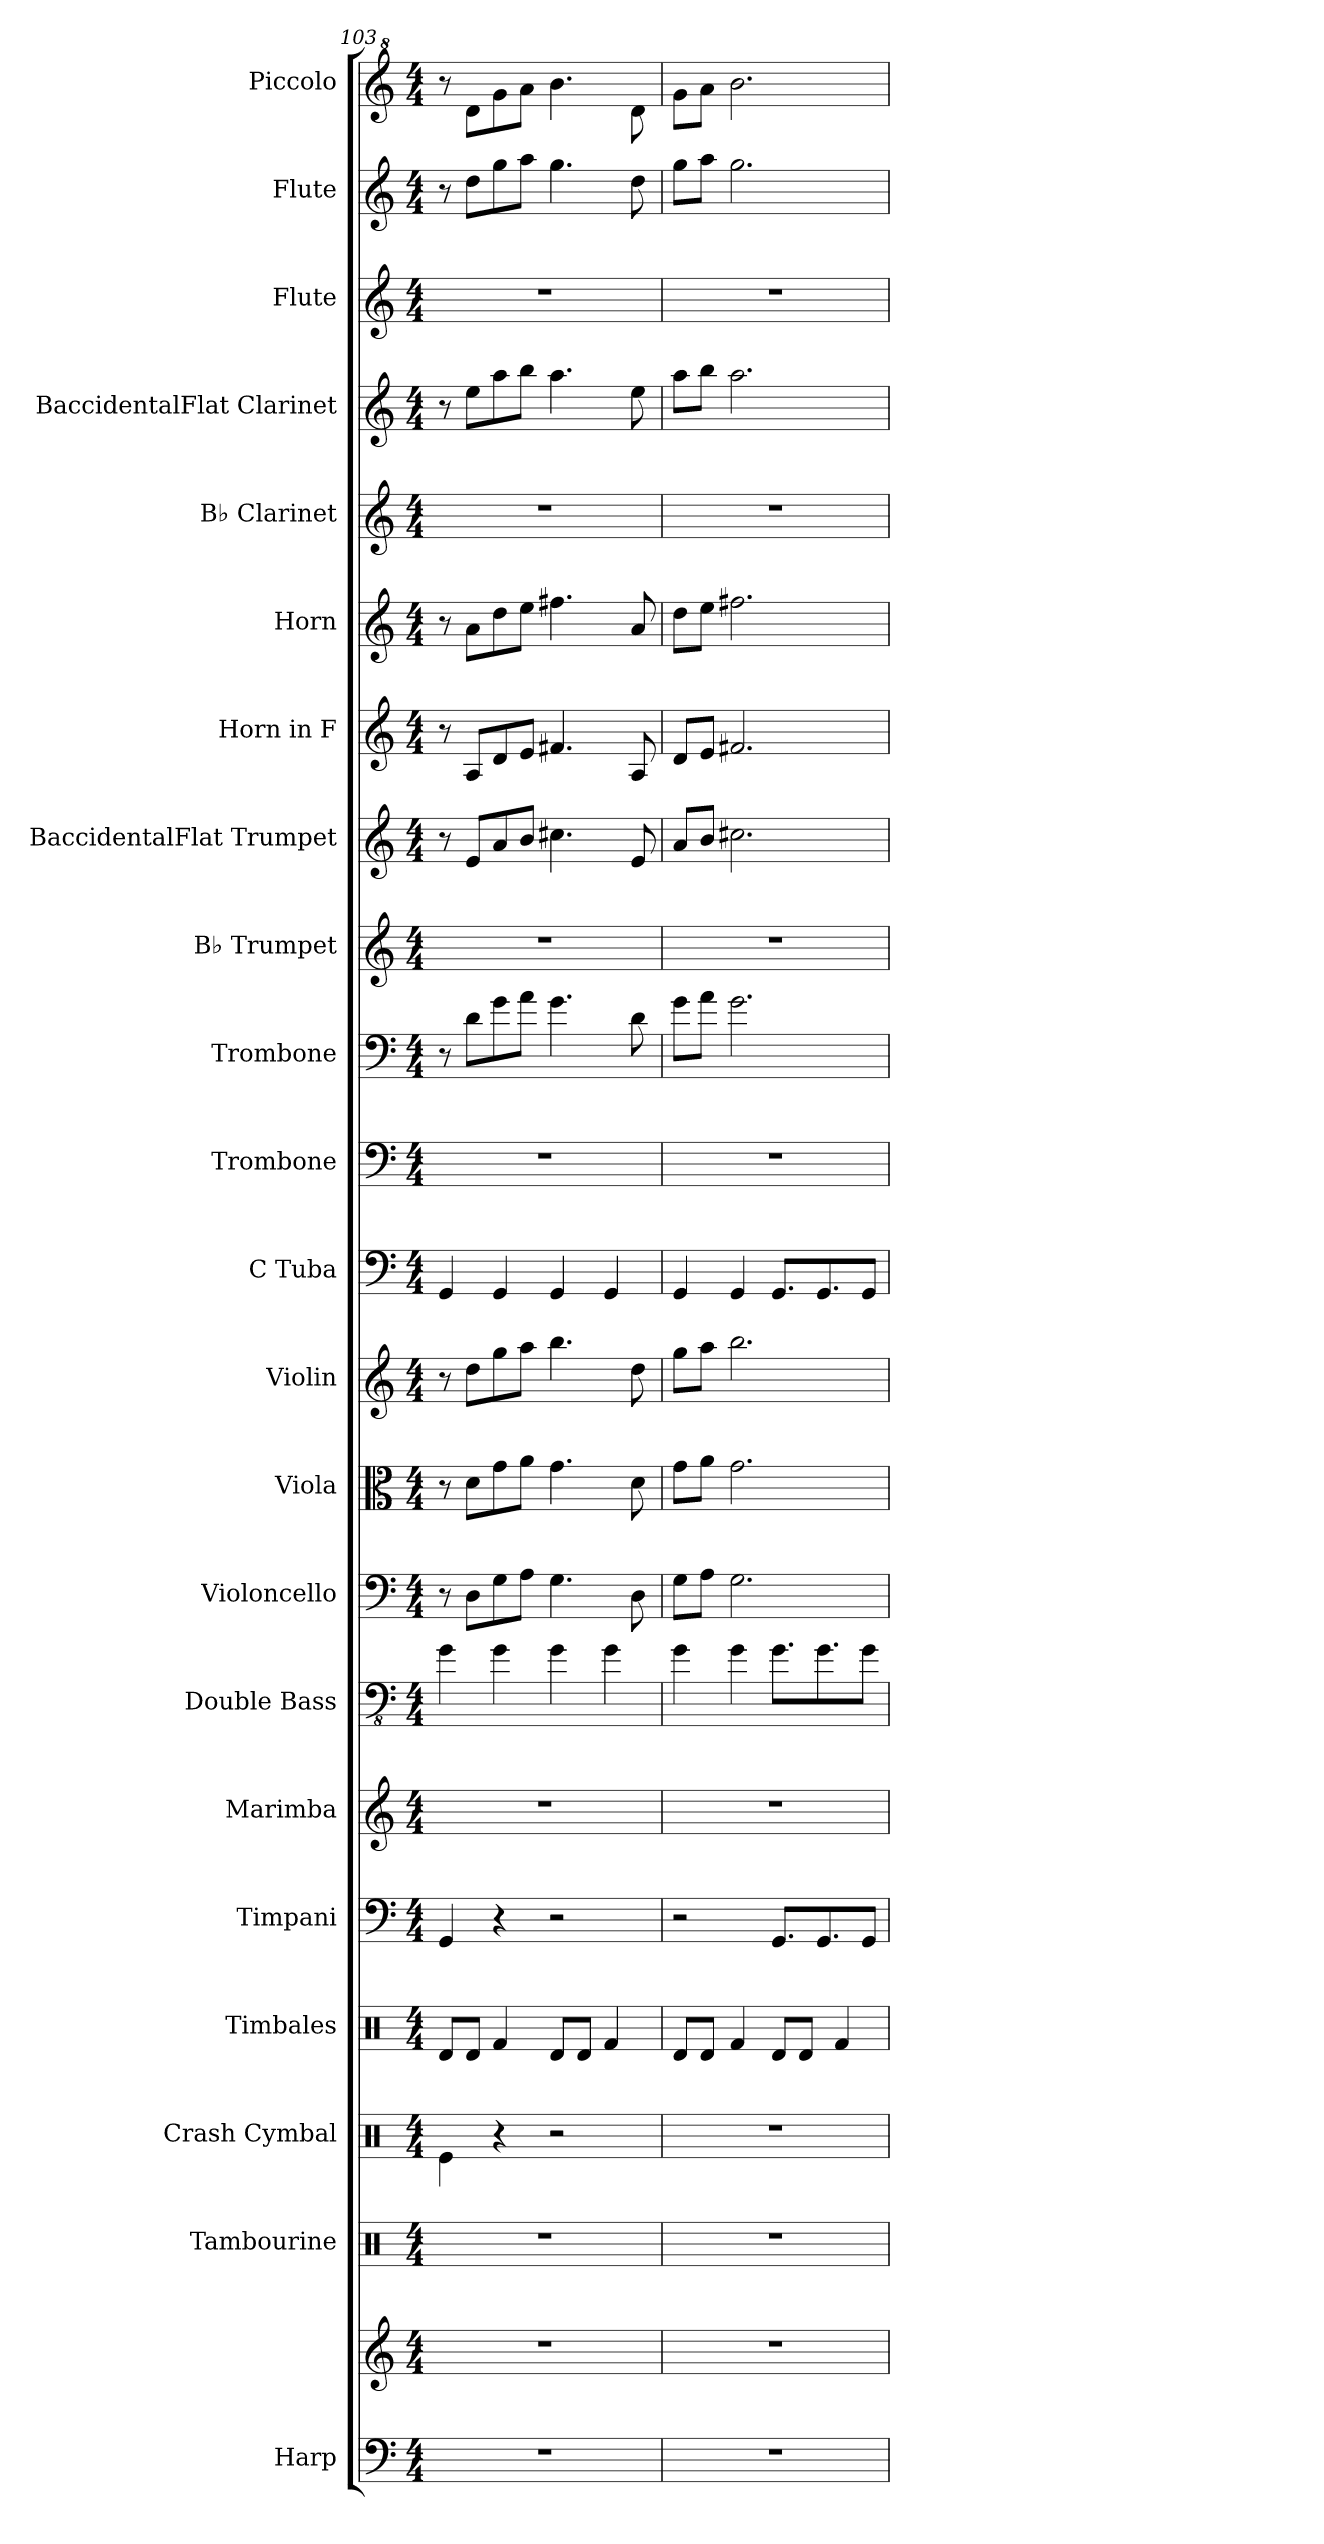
**kern	**kern	**kern	**kern	**kern	**kern	**kern	**kern	**kern	**kern	**kern	**kern	**kern	**kern	**kern	**kern	**kern	**kern	**kern	**kern	**kern	**kern	**kern
*part22	*part22	*part21	*part20	*part19	*part18	*part17	*part16	*part15	*part14	*part13	*part12	*part11	*part10	*part9	*part8	*part7	*part6	*part5	*part4	*part3	*part2	*part1
*staff23	*staff22	*staff21	*staff20	*staff19	*staff18	*staff17	*staff16	*staff15	*staff14	*staff13	*staff12	*staff11	*staff10	*staff9	*staff8	*staff7	*staff6	*staff5	*staff4	*staff3	*staff2	*staff1
*I"Harp	*	*I"Tambourine	*I"Crash Cymbal	*I"Timbales	*I"Timpani	*I"Marimba	*I"Double Bass	*I"Violoncello	*I"Viola	*I"Violin	*I"C Tuba	*I"Trombone	*I"Trombone	*I"B♭ Trumpet	*I"BaccidentalFlat Trumpet	*I"Horn in F	*I"Horn	*I"B♭ Clarinet	*I"BaccidentalFlat Clarinet	*I"Flute	*I"Flute	*I"Piccolo
*I'Hrp.	*	*I'Tamb.	*I'Cr. Cym.	*I'Timb.	*I'Timp.	*I'Mrm.	*	*I'Vlc.	*I'Vla.	*I'Vln.	*I'C Tu.	*I'Tbn.	*I'Trb.	*I'B♭ Tpt.	*I'BaccidentalFlat Tpt.	*	*I'Hn.	*I'B♭ Cl.	*I'BaccidentalFlat Cl.	*I'Fl.	*I'Fl.	*I'Picc.
*clefF4	*clefG2	*clefX	*clefX	*clefX	*clefF4	*clefG2	*clefFv4	*clefF4	*clefC3	*clefG2	*clefF4	*clefF4	*clefF4	*clefG2	*clefG2	*clefG2	*clefG2	*clefG2	*clefG2	*clefG2	*clefG2	*clefG^2
*	*	*	*	*	*	*	*ITrd7c12	*	*	*	*	*	*	*ITrd1c2	*ITrd1c2	*ITrd4c7	*ITrd4c7	*ITrd1c2	*ITrd1c2	*	*	*ITrd-7c-12
*k[]	*k[]	*k[]	*k[]	*k[]	*k[]	*k[]	*k[]	*k[]	*k[]	*k[]	*k[]	*k[]	*k[]	*k[b-e-]	*k[b-e-]	*k[b-]	*k[b-]	*k[b-e-]	*k[b-e-]	*k[]	*k[]	*k[]
*M4/4	*M4/4	*M4/4	*M4/4	*M4/4	*M4/4	*M4/4	*M4/4	*M4/4	*M4/4	*M4/4	*M4/4	*M4/4	*M4/4	*M4/4	*M4/4	*M4/4	*M4/4	*M4/4	*M4/4	*M4/4	*M4/4	*M4/4
=103	=103	=103	=103	=103	=103	=103	=103	=103	=103	=103	=103	=103	=103	=103	=103	=103	=103	=103	=103	=103	=103	=103
1r	1r	1r	4Re\	8Rd/L	4GG/	1r	4GG\	8r	8r	8r	4GG/	1r	8r	1r	8r	8r	8r	1r	8r	1r	8r	8r
.	.	.	.	8Rd/J	.	.	.	8D\L	8d\L	8dd\L	.	.	8d\L	.	8d/L	8D/L	8d\L	.	8dd\L	.	8dd\L	8ddd\L
.	.	.	4r	4Rf/	4r	.	4GG\	8G\	8g\	8gg\	4GG/	.	8g\	.	8g/	8G/	8g\	.	8gg\	.	8gg\	8ggg\
.	.	.	.	.	.	.	.	8A\J	8a\J	8aa\J	.	.	8a\J	.	8a/J	8A/J	8a\J	.	8aa\J	.	8aa\J	8aaa\J
.	.	.	2r	8Rd/L	2r	.	4GG\	4.G\	4.g\	4.bb\	4GG/	.	4.g\	.	4.bn\	4.Bn/	4.bn\	.	4.gg\	.	4.gg\	4.bbb\
.	.	.	.	8Rd/J	.	.	.	.	.	.	.	.	.	.	.	.	.	.	.	.	.	.
.	.	.	.	4Rf/	.	.	4GG\	.	.	.	4GG/	.	.	.	.	.	.	.	.	.	.	.
.	.	.	.	.	.	.	.	8D\	8d\	8dd\	.	.	8d\	.	8d/	8D/	8d/	.	8dd\	.	8dd\	8ddd\
=104	=104	=104	=104	=104	=104	=104	=104	=104	=104	=104	=104	=104	=104	=104	=104	=104	=104	=104	=104	=104	=104	=104
1r	1r	1r	1r	8Rd/L	2r	1r	4GG\	8G\L	8g\L	8gg\L	4GG/	1r	8g\L	1r	8g/L	8G/L	8g\L	1r	8gg\L	1r	8gg\L	8ggg\L
.	.	.	.	8Rd/J	.	.	.	8A\J	8a\J	8aa\J	.	.	8a\J	.	8a/J	8A/J	8a\J	.	8aa\J	.	8aa\J	8aaa\J
.	.	.	.	4Rf/	.	.	4GG\	2.G\	2.g\	2.bb\	4GG/	.	2.g\	.	2.bn\	2.Bn/	2.bn\	.	2.gg\	.	2.gg\	2.bbb\
.	.	.	.	8Rd/L	8.GG/L	.	8.GG\L	.	.	.	8.GG/L	.	.	.	.	.	.	.	.	.	.	.
.	.	.	.	8Rd/J	.	.	.	.	.	.	.	.	.	.	.	.	.	.	.	.	.	.
.	.	.	.	.	8.GG/	.	8.GG\	.	.	.	8.GG/	.	.	.	.	.	.	.	.	.	.	.
.	.	.	.	4Rf/	.	.	.	.	.	.	.	.	.	.	.	.	.	.	.	.	.	.
.	.	.	.	.	8GG/J	.	8GG\J	.	.	.	8GG/J	.	.	.	.	.	.	.	.	.	.	.
=	=	=	=	=	=	=	=	=	=	=	=	=	=	=	=	=	=	=	=	=	=	=
*-	*-	*-	*-	*-	*-	*-	*-	*-	*-	*-	*-	*-	*-	*-	*-	*-	*-	*-	*-	*-	*-	*-
